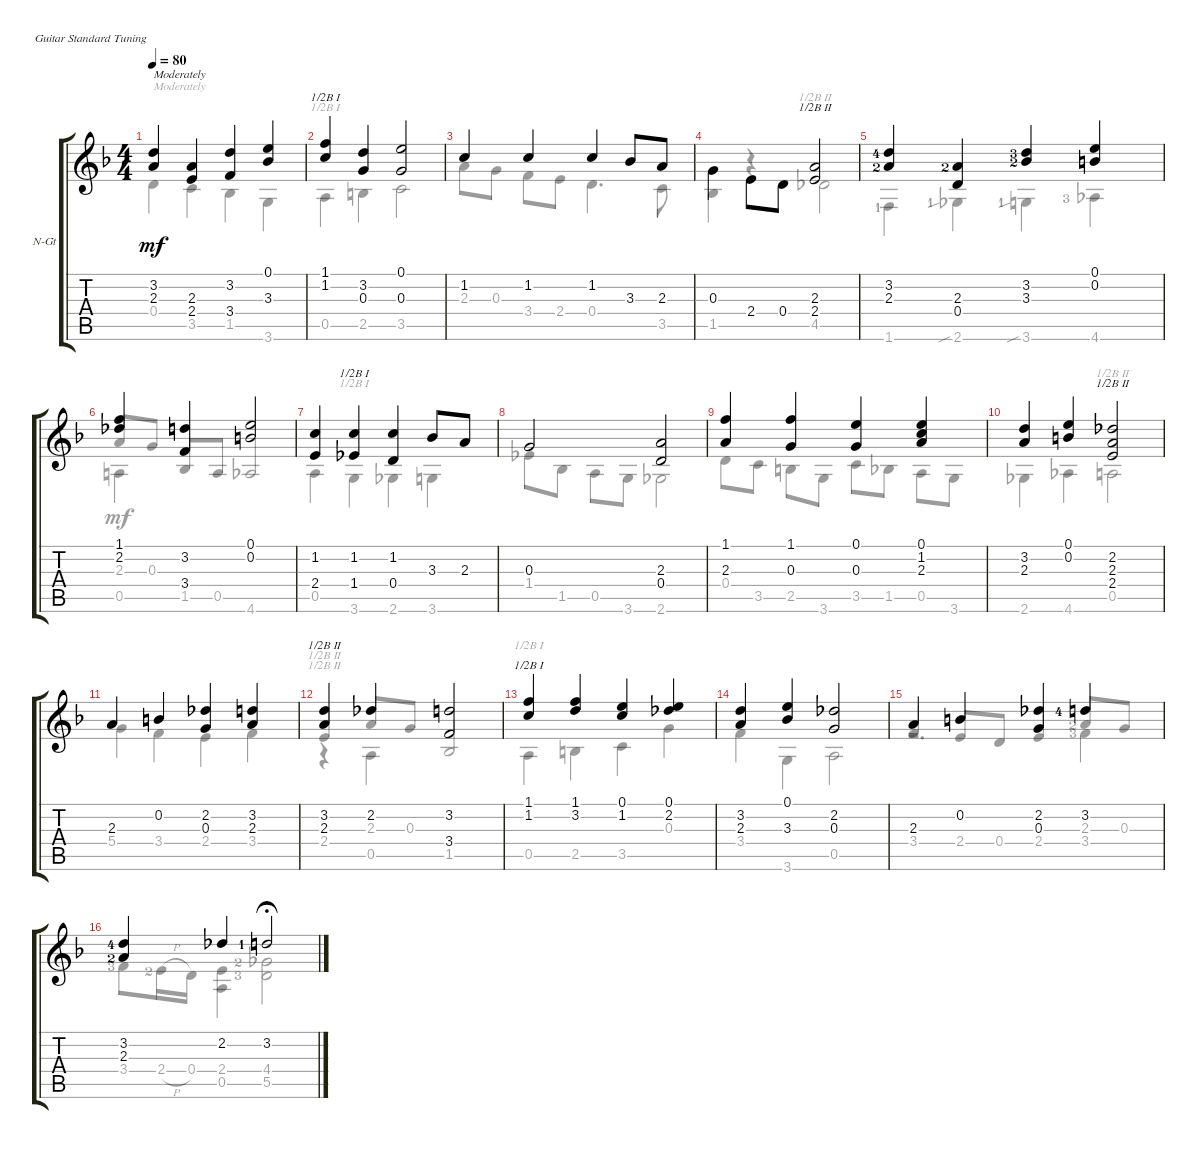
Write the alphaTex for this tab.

\defaultSystemsLayout 4
\bracketExtendMode groupsimilarinstruments
\firstSystemTrackNameOrientation horizontal
\otherSystemsTrackNameOrientation horizontal
\track ("Nylon Guitar" "N-Gt") {instrument acousticguitarsteel}
\staff {score tabs}
\tuning (E4 B3 G3 D3 A2 E2)
\voice
\ts (4 4)
\tempo 80
\clef g2
\ks dminor
(3.2 2.3).4{txt "Moderately" dy mf instrument acousticguitarsteel} (2.3 2.4).4 (3.2 3.4).4 (0.1 3.3).4 |
(1.1 1.2).4{barre (1 half)} (3.2 0.3).4 (0.1 0.3).2 |
1.2.4 1.2.4 1.2.4 3.3.8 2.3.8 |
0.3.4 2.4.8{beam invert} 0.4.8 (2.3 2.4).2{barre (2 half)} |
(3.2{lf 5} 2.3{lf 3}).4 (2.3{lf 3} 0.4).4 (3.3{lf 3} 3.2{lf 4}).4 (0.2 0.1).4 |
(1.1 2.2).4 (3.2 3.4).4 (0.1 0.2).2 |
(1.2 2.4).4 (1.2 1.4).4{barre (1 half)} (0.4 1.2).4 3.3.8 2.3.8 |
0.3.2 (2.3 0.4).2 |
(1.1 2.3).4 (0.3 1.1).4 (0.3 0.1).4 (0.1 1.2 2.3).4 |
(3.2 2.3).4 (0.1 0.2).4 (2.2 2.3 2.4).2{barre (2 half)} |
2.3.4 0.2.4 (2.2 0.3).4 (2.3 3.2).4 |
(3.2 2.3).4{barre (2 half)} 2.2.4 (3.2 3.4).2 |
(1.1 1.2).4{barre (1 half)} (3.2 1.1).4 (0.1 1.2).4 (0.1 2.2).4 |
(3.2 2.3).4 (0.1 3.3).4 (2.2 0.3).2 |
2.3.4 0.2.4 (2.2 0.3).4 3.2{lf 5}.4 |
(3.2{lf 5} 2.3{lf 3}).4 2.2.4 3.2{lf 2}.2{fermata (medium 0.4)}
\voice
\clef g2
\ottava regular
\simile none
\ks dminor
0.4.4{txt "Moderately" dy mf} 3.5.4 1.5.4 3.6.4 |
0.5.4{barre (1 half)} 2.5.4 3.5.2 |
2.3.8 0.3.8 3.4.8 2.4.8 0.4.4{d} 3.5.8 |
1.5.4 r.4 4.5.2{barre (2 half)} |
1.6{lf 2}.4 2.6{sib lf 2}.4 3.6{sib lf 2}.4 4.6{lf 4}.4 |
2.3.8{beam invert} 0.3.8 1.5.8{beam invert} 0.5.8 4.6.2{beam invert} |
0.5.4 3.6.4{barre (1 half)} 2.6.4 3.6.4 |
1.4.8 1.5.8 0.5.8 3.6.8 2.6.2 |
0.4.8 3.5.8 2.5.8 3.6.8 3.5.8 1.5.8 0.5.8 3.6.8 |
2.6.4 4.6.4 0.5.2{barre (2 half)} |
5.4.4 3.4.4 2.4.4 3.4.4 |
2.4.4{barre (2 half) beam invert} 2.3.8{beam invert} 0.3.8 1.5.2{beam invert} |
0.5.4{barre (1 half)} 2.5.4 3.5.4 0.3.4 |
3.4.4 3.6.4 0.5.2 |
3.4.4{beam invert} 2.4.8{beam invert} 0.4.8 2.4.4{beam invert} 2.3{lf 3}.8{beam invert} 0.3.8 |
3.4{lf 4}.8 2.4{h lf 3}.16 0.4.16 (2.4 0.5).4 (5.5{lf 4} 4.4{lf 3}).2{fermata (medium 0.4)}
\voice
\clef g2
\ottava regular
\simile none
\ks dminor
|
|
|
|
|
0.5.4 |
|
|
|
|
|
r.4{barre (2 half)} 0.5.4 |
|
|
r.2{d} 3.4{lf 4}.4 |
